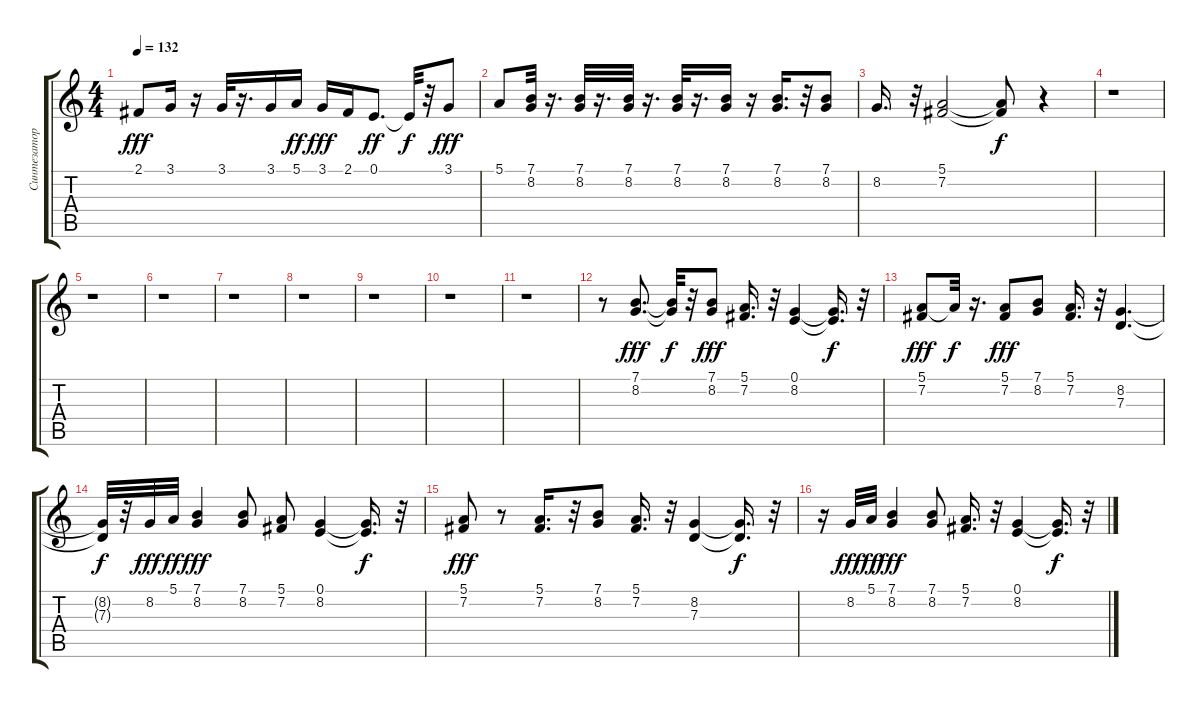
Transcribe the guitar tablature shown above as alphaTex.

\track ("Синтезатор (Аккордеон)" "Синтезатор") {instrument tangoaccordion}
\staff {score tabs}
\tuning (E4 B3 G3 D3 A2 E2) {hide}
\ts (4 4)
\tempo 132
\clef g2
\ks c
2.1.8{dy fff} 3.1.16 r.16 3.1.32 r.16{d} 3.1.16 5.1.16{dy ff} 3.1.16{dy fff} 2.1.16 0.1.8{d dy ff} 0.1{t}.32{dy f} r.32 3.1.8{dy fff} |
5.1.8 (7.1 8.2).32 r.16{d} (7.1 8.2).32 r.16{d} (7.1 8.2).32 r.16{d} (7.1 8.2).32 r.16{d} (7.1 8.2).16 r.16 (7.1 8.2).16{d} r.32 (7.1 8.2).8 |
8.2.16{d} r.32 (5.1 7.2).2 (5.1{t} 7.2{t}).8{dy f} r.4 |
r.1 |
r.1 |
r.1 |
r.1 |
r.1 |
r.1 |
r.1 |
r.1 |
r.8 (7.1 8.2).8{d dy fff} (7.1{t} 8.2{t}).32{dy f} r.32 (7.1 8.2).8{dy fff} (5.1 7.2).16{d} r.32 (0.1 8.2).4 (0.1{t} 8.2{t}).16{d dy f} r.32 |
(5.1 7.2).8{dy fff} 5.1{t}.32{dy f} r.16{d} (5.1 7.2).8{dy fff} (7.1 8.2).8 (5.1 7.2).16{d} r.32 (8.2 7.3).4{d} |
(8.2{t} 7.3{t}).32{dy f} r.32 8.2.32{dy fff} 5.1.32{dy ff} (7.1 8.2).4{dy fff} (7.1 8.2).8 (5.1 7.2).8 (0.1 8.2).4 (0.1{t} 8.2{t}).16{d dy f} r.32 |
(5.1 7.2).8{dy fff} r.8 (5.1 7.2).16{d} r.32 (7.1 8.2).8 (5.1 7.2).16{d} r.32 (8.2 7.3).4 (8.2{t} 7.3{t}).16{d dy f} r.32 |
r.16 8.2.32{dy fff} 5.1.32{dy ff} (7.1 8.2).4{dy fff} (7.1 8.2).8 (5.1 7.2).16{d} r.32 (0.1 8.2).4 (0.1{t} 8.2{t}).16{d dy f} r.32
